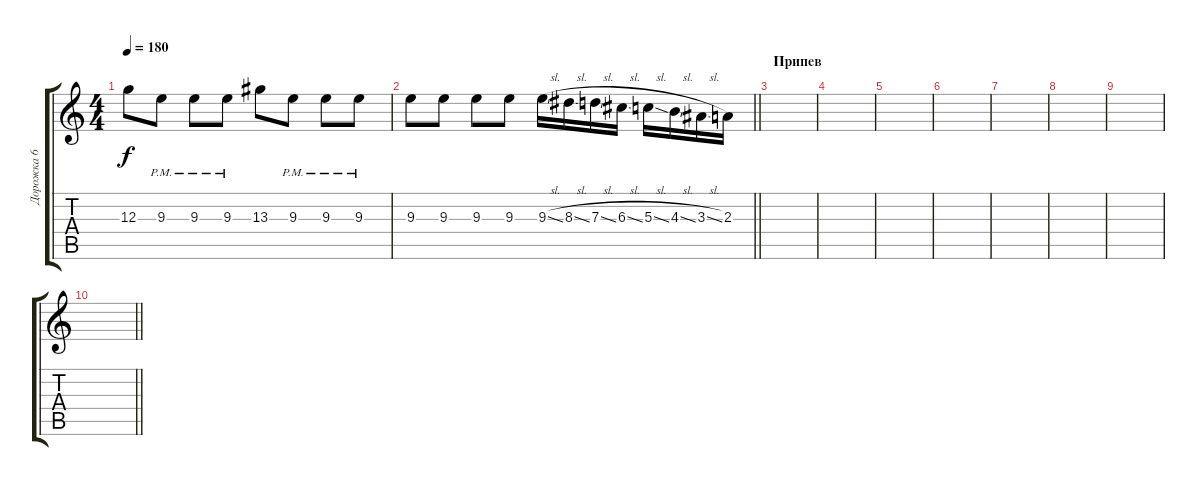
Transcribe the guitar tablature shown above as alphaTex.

\track ("Дорожка 6" "Дорожка 6") {instrument distortionguitar}
\staff {score tabs}
\tuning (E4 B3 G3 D3 A2 E2) {hide}
\ts (4 4)
\tempo 180
\clef g2
\ks c
12.3.8{dy f volume 9} 9.3{pm}.8 9.3{pm}.8 9.3{pm}.8 13.3.8{volume 9} 9.3{pm}.8 9.3{pm}.8 9.3{pm}.8 |
\barLineRight lightlight
9.3.8 9.3.8 9.3.8 9.3.8 9.3{sl}.16 8.3{sl}.16 7.3{sl}.16 6.3{sl}.16 5.3{sl}.16 4.3{sl}.16 3.3{sl}.16 2.3.16 |
\section ("" "Припев")
|
|
|
|
|
|
|
\barLineRight lightlight
